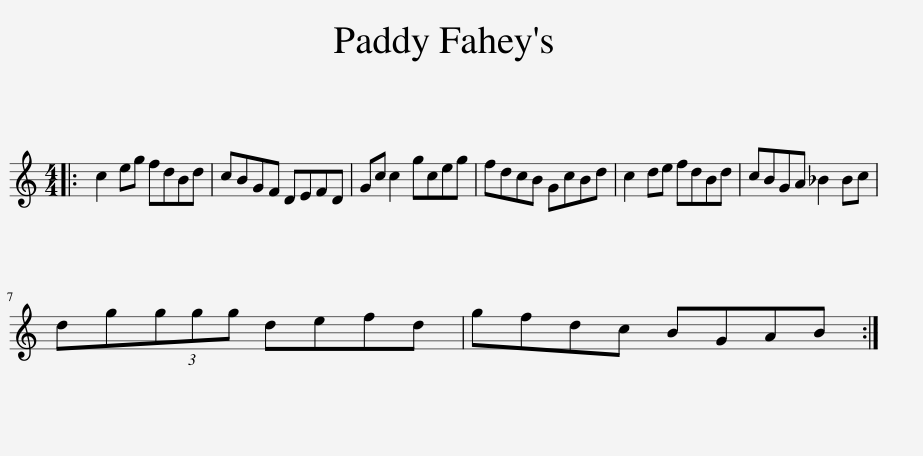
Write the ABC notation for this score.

X:1
L:1/8
M:4/4
I:linebreak $
K:C
V:1 treble
V:1
|: c2 eg fdBd | cBGF DEFD | Gc c2 gceg | fdcB GcBd | c2 de fdBd | %5
 cBGA _B2 Bc |$ dg(3ggg defd | gfdc BGAB :| %8
